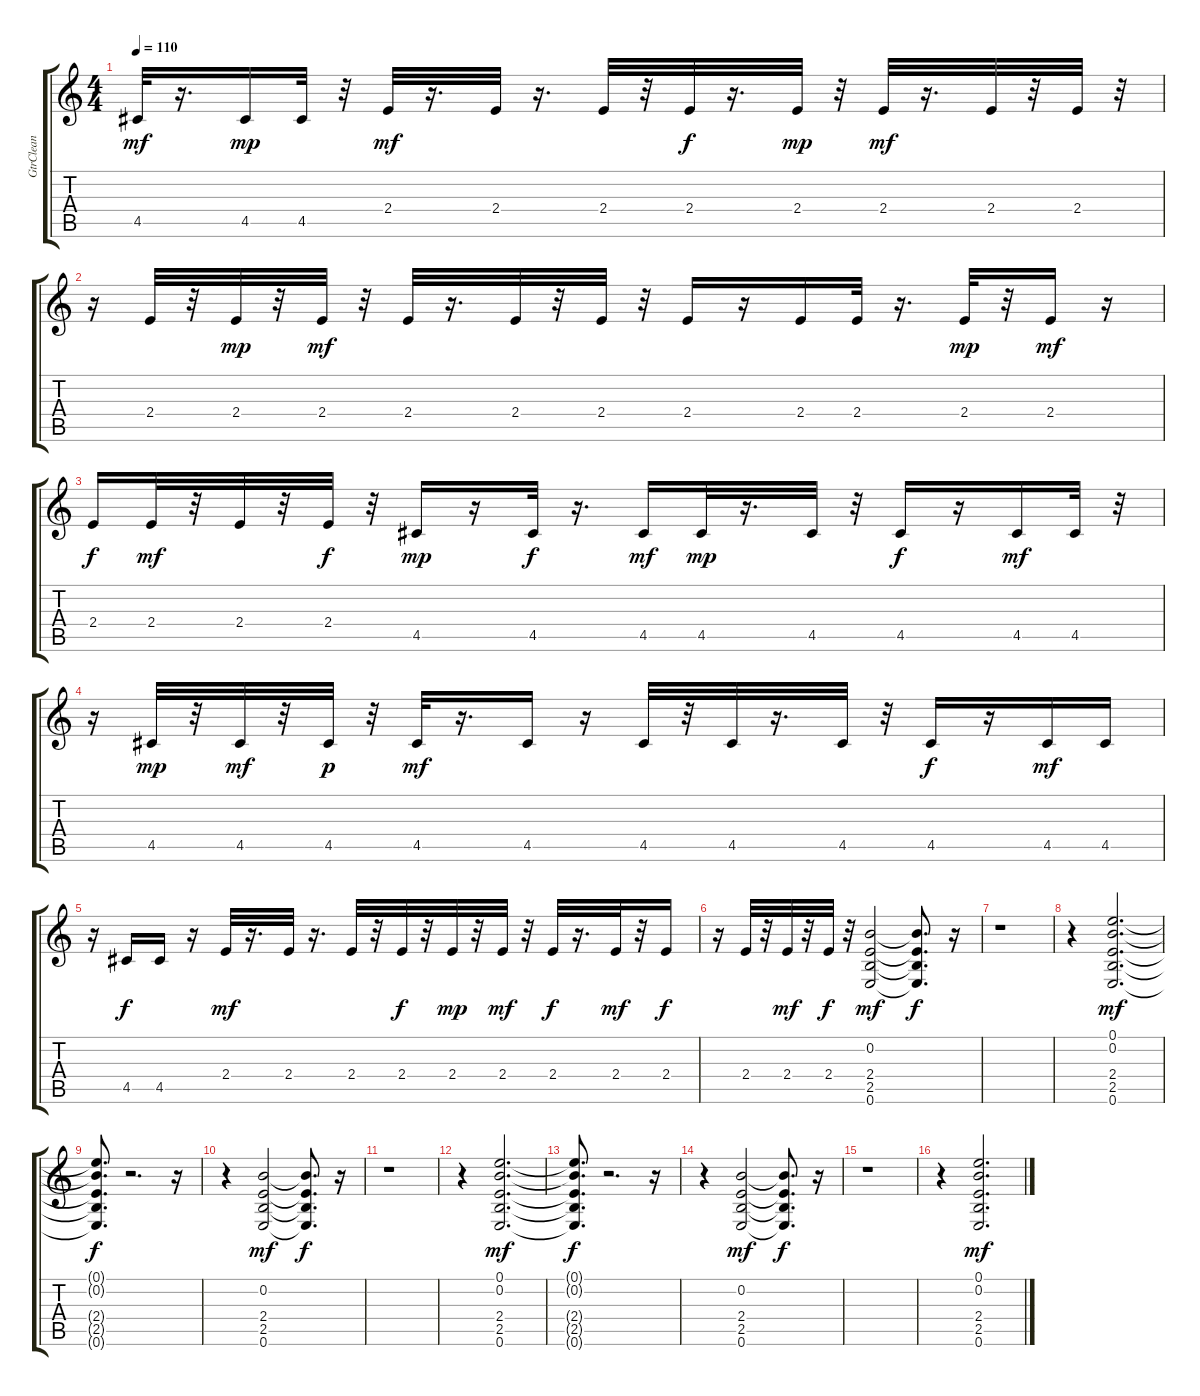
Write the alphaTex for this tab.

\track ("GtrClean" "GtrClean") {instrument electricguitarclean}
\staff {score tabs}
\tuning (E4 B3 G3 D3 A2 E2) {hide}
\ts (4 4)
\tempo 110
\clef g2
\ks c
4.5.32{dy mf} r.16{d} 4.5.16{dy mp} 4.5.32 r.32 2.4.32{dy mf} r.16{d} 2.4.32 r.16{d} 2.4.32 r.32 2.4.32{dy f} r.16{d} 2.4.32{dy mp} r.32 2.4.32{dy mf} r.16{d} 2.4.32 r.32 2.4.32 r.32 |
r.16 2.4.32 r.32 2.4.32{dy mp} r.32 2.4.32{dy mf} r.32 2.4.32 r.16{d} 2.4.32 r.32 2.4.32 r.32 2.4.16 r.16 2.4.16 2.4.32 r.16{d} 2.4.32{dy mp} r.32 2.4.16{dy mf} r.16 |
2.4.16{dy f} 2.4.32{dy mf} r.32 2.4.32 r.32 2.4.32{dy f} r.32 4.5.16{dy mp} r.16 4.5.32{dy f} r.16{d} 4.5.16{dy mf} 4.5.32{dy mp} r.16{d} 4.5.32 r.32 4.5.16{dy f} r.16 4.5.16{dy mf} 4.5.32 r.32 |
r.16 4.5.32{dy mp} r.32 4.5.32{dy mf} r.32 4.5.32{dy p} r.32 4.5.32{dy mf} r.16{d} 4.5.16 r.16 4.5.32 r.32 4.5.32 r.16{d} 4.5.32 r.32 4.5.16{dy f} r.16 4.5.16{dy mf} 4.5.16 |
r.16 4.5.16{dy f} 4.5.16 r.16 2.4.32{dy mf} r.16{d} 2.4.32 r.16{d} 2.4.32 r.32 2.4.32{dy f} r.32 2.4.32{dy mp} r.32 2.4.32{dy mf} r.32 2.4.32{dy f} r.16{d} 2.4.32{dy mf} r.32 2.4.16{dy f} |
r.16 2.4.32 r.32 2.4.32{dy mf} r.32 2.4.32{dy f} r.32 (0.2 2.4 2.5 0.6).2{dy mf} (0.2{t} 2.4{t} 2.5{t} 0.6{t}).8{d dy f} r.16 |
r.1 |
r.4 (0.1 0.2 2.4 2.5 0.6).2{d dy mf} |
(0.1{t} 0.2{t} 2.4{t} 2.5{t} 0.6{t}).8{d dy f} r.2{d} r.16 |
r.4 (0.2 2.4 2.5 0.6).2{dy mf} (0.2{t} 2.4{t} 2.5{t} 0.6{t}).8{d dy f} r.16 |
r.1 |
r.4 (0.1 0.2 2.4 2.5 0.6).2{d dy mf} |
(0.1{t} 0.2{t} 2.4{t} 2.5{t} 0.6{t}).8{d dy f} r.2{d} r.16 |
r.4 (0.2 2.4 2.5 0.6).2{dy mf} (0.2{t} 2.4{t} 2.5{t} 0.6{t}).8{d dy f} r.16 |
r.1 |
r.4 (0.1 0.2 2.4 2.5 0.6).2{d dy mf}
